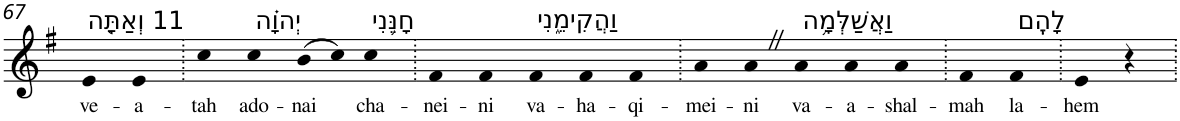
**kern	**text
*part1	*part1
*staff1	*staff1
*I"Piano	*
*I'Pno	*
!!LO:PB:g=z
*clefG2	*
*k[f#]	*
*G:	*
=67	=67
!LO:TX:a:t=11 וְאַתָּ֤ה	!
!	!LO:LY:b
4e	ve-
!	!LO:LY:b
4e	-a-
=68.	=68.
!	!LO:LY:b
4cc	-tah
!LO:TX:a:t=יְהוָ֗ה	!
!	!LO:LY:b
4cc	ado-
!	!LO:LY:b
(>8b	-nai
8cc)	.
!LO:TX:a:t=חָנֵּ֥נִי	!
!	!LO:LY:b
4cc	cha-
=69.	=69.
!	!LO:LY:b
4f#	-nei-
!	!LO:LY:b
4f#	-ni
!LO:TX:a:t=וַהֲקִימֵ֑נִי	!
!	!LO:LY:b
4f#	va-
!	!LO:LY:b
4f#	-ha-
!	!LO:LY:b
4f#	-qi-
=70.	=70.
!	!LO:LY:b
4a	-mei-
!	!LO:LY:b
4aZ	-ni
!LO:TX:a:t=וַאֲשַׁלְּמָ֥ה	!
!	!LO:LY:b
4a	va-
!	!LO:LY:b
4a	-a-
!	!LO:LY:b
4a	-shal-
=71.	=71.
!	!LO:LY:b
4f#	-mah
!LO:TX:a:t=לָהֶֽם	!
!	!LO:LY:b
4f#	la-
=72.	=72.
!	!LO:LY:b
4e	-hem
4r	.
=.	=.
*-	*-
